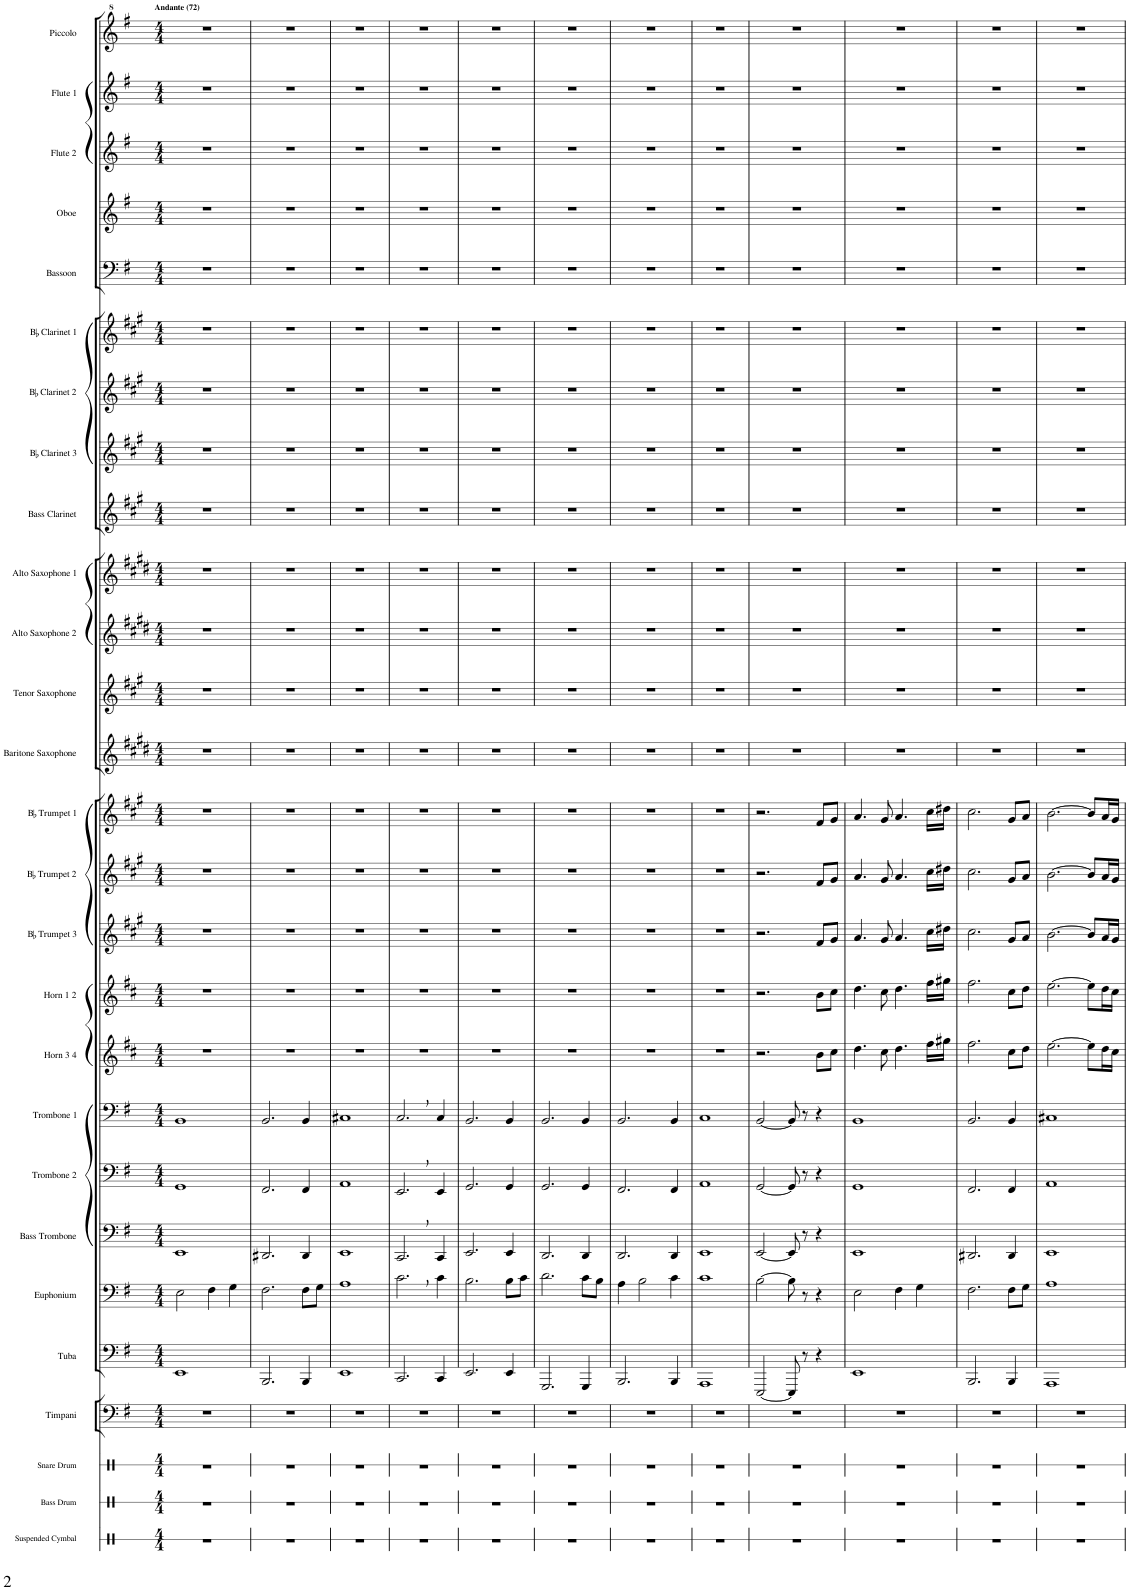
**kern	**kern	**kern	**kern	**kern	**kern	**kern	**kern	**kern	**kern	**kern	**kern	**kern	**kern	**kern	**kern	**kern	**kern	**kern	**kern	**kern	**kern	**kern	**kern	**kern	**kern	**kern
*part27	*part26	*part25	*part24	*part23	*part22	*part21	*part20	*part19	*part18	*part17	*part16	*part15	*part14	*part13	*part12	*part11	*part10	*part9	*part8	*part7	*part6	*part5	*part4	*part3	*part2	*part1
*staff27	*staff26	*staff25	*staff24	*staff23	*staff22	*staff21	*staff20	*staff19	*staff18	*staff17	*staff16	*staff15	*staff14	*staff13	*staff12	*staff11	*staff10	*staff9	*staff8	*staff7	*staff6	*staff5	*staff4	*staff3	*staff2	*staff1
*I"Suspended Cymbal	*I"Bass Drum	*I"Snare Drum	*I"Timpani	*I"Tuba	*I"Euphonium	*I"Bass Trombone	*I"Trombone 2	*I"Trombone 1	*I"Horn 3 4	*I"Horn 1 2	*I"BaccidentalFlat Trumpet 3	*I"BaccidentalFlat Trumpet 2	*I"BaccidentalFlat Trumpet 1	*I"Baritone Saxophone	*I"Tenor Saxophone	*I"Alto Saxophone 2	*I"Alto Saxophone 1	*I"Bass Clarinet	*I"BaccidentalFlat Clarinet 3	*I"BaccidentalFlat Clarinet 2	*I"BaccidentalFlat Clarinet 1	*I"Bassoon	*I"Oboe	*I"Flute 2	*I"Flute 1	*I"Piccolo
*I'S. Cym	*I'B. Dr.	*I'Sn. Dr.	*I'Timp.	*I'Tu.	*I'Eu.	*I'B. Trb.	*I'Trb. 2	*I'Trb. 1	*I'Hn. 3 4	*I'Hn. 1 2	*I'Tpt. 3	*I'Tpt. 2	*I'Tpt. 1	*I'Bar. Sax.	*I'T. Sax.	*I'A. Sax. 2	*I'A. Sax. 1	*I'B. Cl.	*I'BaccidentalFlat Cl. 3	*I'BaccidentalFlat Cl. 2	*I'BaccidentalFlat Cl. 1	*I'Bsn.	*I'Ob.	*I'Fl. 2	*I'Fl. 1	*I'Picc.
*stria1	*stria1	*stria1	*	*	*	*	*	*	*	*	*	*	*	*	*	*	*	*	*	*	*	*	*	*	*	*
*clefX	*clefX	*clefX	*clefF4	*clefF4	*clefF4	*clefF4	*clefF4	*clefF4	*clefG2	*clefG2	*clefG2	*clefG2	*clefG2	*clefG2	*clefG2	*clefG2	*clefG2	*clefG2	*clefG2	*clefG2	*clefG2	*clefF4	*clefG2	*clefG2	*clefG2	*clefG^2
*	*	*	*	*	*	*	*	*	*Trd4c7	*Trd4c7	*Trd1c2	*Trd1c2	*Trd1c2	*Trd12c21	*Trd8c14	*Trd5c9	*Trd5c9	*Trd8c14	*Trd1c2	*Trd1c2	*Trd1c2	*	*	*	*	*Trd-7c-12
*k[]	*k[]	*k[]	*k[f#]	*k[f#]	*k[f#]	*k[f#]	*k[f#]	*k[f#]	*k[f#c#]	*k[f#c#]	*k[f#c#g#]	*k[f#c#g#]	*k[f#c#g#]	*k[f#c#g#d#]	*k[f#c#g#]	*k[f#c#g#d#]	*k[f#c#g#d#]	*k[f#c#g#]	*k[f#c#g#]	*k[f#c#g#]	*k[f#c#g#]	*k[f#]	*k[f#]	*k[f#]	*k[f#]	*k[f#]
*M4/4	*M4/4	*M4/4	*M4/4	*M4/4	*M4/4	*M4/4	*M4/4	*M4/4	*M4/4	*M4/4	*M4/4	*M4/4	*M4/4	*M4/4	*M4/4	*M4/4	*M4/4	*M4/4	*M4/4	*M4/4	*M4/4	*M4/4	*M4/4	*M4/4	*M4/4	*M4/4
=1	=1	=1	=1	=1	=1	=1	=1	=1	=1	=1	=1	=1	=1	=1	=1	=1	=1	=1	=1	=1	=1	=1	=1	=1	=1	=1
!	!	!	!	!	!	!	!	!	!	!	!	!	!	!	!	!	!	!	!	!	!	!	!	!	!	!LO:TX:a:B:t=Andante (72)
1r	1r	1r	1r	1EE	2E\	1EE	1GG	1BB	1r	1r	1r	1r	1r	1r	1r	1r	1r	1r	1r	1r	1r	1r	1r	1r	1r	1r
.	.	.	.	.	4F#\	.	.	.	.	.	.	.	.	.	.	.	.	.	.	.	.	.	.	.	.	.
.	.	.	.	.	4G\	.	.	.	.	.	.	.	.	.	.	.	.	.	.	.	.	.	.	.	.	.
=2	=2	=2	=2	=2	=2	=2	=2	=2	=2	=2	=2	=2	=2	=2	=2	=2	=2	=2	=2	=2	=2	=2	=2	=2	=2	=2
1r	1r	1r	1r	2.BBB/	2.F#\	2.DD#X/	2.FF#/	2.BB/	1r	1r	1r	1r	1r	1r	1r	1r	1r	1r	1r	1r	1r	1r	1r	1r	1r	1r
.	.	.	.	4BBB/	8F#\L	4DD#/	4FF#/	4BB/	.	.	.	.	.	.	.	.	.	.	.	.	.	.	.	.	.	.
.	.	.	.	.	8G\J	.	.	.	.	.	.	.	.	.	.	.	.	.	.	.	.	.	.	.	.	.
=3	=3	=3	=3	=3	=3	=3	=3	=3	=3	=3	=3	=3	=3	=3	=3	=3	=3	=3	=3	=3	=3	=3	=3	=3	=3	=3
1r	1r	1r	1r	1EE	1A	1EE	1AA	1C#X	1r	1r	1r	1r	1r	1r	1r	1r	1r	1r	1r	1r	1r	1r	1r	1r	1r	1r
=4	=4	=4	=4	=4	=4	=4	=4	=4	=4	=4	=4	=4	=4	=4	=4	=4	=4	=4	=4	=4	=4	=4	=4	=4	=4	=4
1r	1r	1r	1r	2.CC/	2.c,\	2.CC,/	2.EE,/	2.C,/	1r	1r	1r	1r	1r	1r	1r	1r	1r	1r	1r	1r	1r	1r	1r	1r	1r	1r
.	.	.	.	4CC/	4c\	4CC/	4EE/	4C/	.	.	.	.	.	.	.	.	.	.	.	.	.	.	.	.	.	.
=5	=5	=5	=5	=5	=5	=5	=5	=5	=5	=5	=5	=5	=5	=5	=5	=5	=5	=5	=5	=5	=5	=5	=5	=5	=5	=5
1r	1r	1r	1r	2.EE/	2.B\	2.EE/	2.GG/	2.BB/	1r	1r	1r	1r	1r	1r	1r	1r	1r	1r	1r	1r	1r	1r	1r	1r	1r	1r
.	.	.	.	4EE/	8B\L	4EE/	4GG/	4BB/	.	.	.	.	.	.	.	.	.	.	.	.	.	.	.	.	.	.
.	.	.	.	.	8c\J	.	.	.	.	.	.	.	.	.	.	.	.	.	.	.	.	.	.	.	.	.
=6	=6	=6	=6	=6	=6	=6	=6	=6	=6	=6	=6	=6	=6	=6	=6	=6	=6	=6	=6	=6	=6	=6	=6	=6	=6	=6
1r	1r	1r	1r	2.GGG/	2.d\	2.DD/	2.GG/	2.BB/	1r	1r	1r	1r	1r	1r	1r	1r	1r	1r	1r	1r	1r	1r	1r	1r	1r	1r
.	.	.	.	4GGG/	8c\L	4DD/	4GG/	4BB/	.	.	.	.	.	.	.	.	.	.	.	.	.	.	.	.	.	.
.	.	.	.	.	8B\J	.	.	.	.	.	.	.	.	.	.	.	.	.	.	.	.	.	.	.	.	.
=7	=7	=7	=7	=7	=7	=7	=7	=7	=7	=7	=7	=7	=7	=7	=7	=7	=7	=7	=7	=7	=7	=7	=7	=7	=7	=7
1r	1r	1r	1r	2.BBB/	4A\	2.DD/	2.FF#/	2.BB/	1r	1r	1r	1r	1r	1r	1r	1r	1r	1r	1r	1r	1r	1r	1r	1r	1r	1r
.	.	.	.	.	2B\	.	.	.	.	.	.	.	.	.	.	.	.	.	.	.	.	.	.	.	.	.
.	.	.	.	4BBB/	4c\	4DD/	4FF#/	4BB/	.	.	.	.	.	.	.	.	.	.	.	.	.	.	.	.	.	.
=8	=8	=8	=8	=8	=8	=8	=8	=8	=8	=8	=8	=8	=8	=8	=8	=8	=8	=8	=8	=8	=8	=8	=8	=8	=8	=8
1r	1r	1r	1r	1AAA	1c	1EE	1AA	1C	1r	1r	1r	1r	1r	1r	1r	1r	1r	1r	1r	1r	1r	1r	1r	1r	1r	1r
=9	=9	=9	=9	=9	=9	=9	=9	=9	=9	=9	=9	=9	=9	=9	=9	=9	=9	=9	=9	=9	=9	=9	=9	=9	=9	=9
1r	1r	1r	1r	[2EEE/	[2B\	[2EE/	[2GG/	[2BB/	2.r	2.r	2.r	2.r	2.r	1r	1r	1r	1r	1r	1r	1r	1r	1r	1r	1r	1r	1r
.	.	.	.	8EEE/]	8B\]	8EE/]	8GG/]	8BB/]	.	.	.	.	.	.	.	.	.	.	.	.	.	.	.	.	.	.
.	.	.	.	8r	8r	8r	8r	8r	.	.	.	.	.	.	.	.	.	.	.	.	.	.	.	.	.	.
.	.	.	.	4r	4r	4r	4r	4r	8b\L	8b\L	8f#/L	8f#/L	8f#/L	.	.	.	.	.	.	.	.	.	.	.	.	.
.	.	.	.	.	.	.	.	.	8cc#\J	8cc#\J	8g#/J	8g#/J	8g#/J	.	.	.	.	.	.	.	.	.	.	.	.	.
=10	=10	=10	=10	=10	=10	=10	=10	=10	=10	=10	=10	=10	=10	=10	=10	=10	=10	=10	=10	=10	=10	=10	=10	=10	=10	=10
1r	1r	1r	1r	1EE	2E\	1EE	1GG	1BB	4.dd\	4.dd\	4.a/	4.a/	4.a/	1r	1r	1r	1r	1r	1r	1r	1r	1r	1r	1r	1r	1r
.	.	.	.	.	.	.	.	.	8cc#\	8cc#\	8g#/	8g#/	8g#/	.	.	.	.	.	.	.	.	.	.	.	.	.
.	.	.	.	.	4F#\	.	.	.	4.dd\	4.dd\	4.a/	4.a/	4.a/	.	.	.	.	.	.	.	.	.	.	.	.	.
.	.	.	.	.	4G\	.	.	.	.	.	.	.	.	.	.	.	.	.	.	.	.	.	.	.	.	.
.	.	.	.	.	.	.	.	.	16ff#\LL	16ff#\LL	16cc#\LL	16cc#\LL	16cc#\LL	.	.	.	.	.	.	.	.	.	.	.	.	.
.	.	.	.	.	.	.	.	.	16gg#X\JJ	16gg#X\JJ	16dd#X\JJ	16dd#X\JJ	16dd#X\JJ	.	.	.	.	.	.	.	.	.	.	.	.	.
=11	=11	=11	=11	=11	=11	=11	=11	=11	=11	=11	=11	=11	=11	=11	=11	=11	=11	=11	=11	=11	=11	=11	=11	=11	=11	=11
1r	1r	1r	1r	2.BBB/	2.F#\	2.DD#X/	2.FF#/	2.BB/	2.ff#\	2.ff#\	2.cc#\	2.cc#\	2.cc#\	1r	1r	1r	1r	1r	1r	1r	1r	1r	1r	1r	1r	1r
.	.	.	.	4BBB/	8F#\L	4DD#/	4FF#/	4BB/	8cc#\L	8cc#\L	8g#/L	8g#/L	8g#/L	.	.	.	.	.	.	.	.	.	.	.	.	.
.	.	.	.	.	8G\J	.	.	.	8dd\J	8dd\J	8a/J	8a/J	8a/J	.	.	.	.	.	.	.	.	.	.	.	.	.
=12	=12	=12	=12	=12	=12	=12	=12	=12	=12	=12	=12	=12	=12	=12	=12	=12	=12	=12	=12	=12	=12	=12	=12	=12	=12	=12
1r	1r	1r	1r	1AAA	1A	1EE	1AA	1C#X	[2.ee\	[2.ee\	[2.b\	[2.b\	[2.b\	1r	1r	1r	1r	1r	1r	1r	1r	1r	1r	1r	1r	1r
.	.	.	.	.	.	.	.	.	8ee\L]	8ee\L]	8b/L]	8b/L]	8b/L]	.	.	.	.	.	.	.	.	.	.	.	.	.
.	.	.	.	.	.	.	.	.	16dd\L	16dd\L	16a/L	16a/L	16a/L	.	.	.	.	.	.	.	.	.	.	.	.	.
.	.	.	.	.	.	.	.	.	16cc#\JJ	16cc#\JJ	16g#/JJ	16g#/JJ	16g#/JJ	.	.	.	.	.	.	.	.	.	.	.	.	.
=	=	=	=	=	=	=	=	=	=	=	=	=	=	=	=	=	=	=	=	=	=	=	=	=	=	=
*-	*-	*-	*-	*-	*-	*-	*-	*-	*-	*-	*-	*-	*-	*-	*-	*-	*-	*-	*-	*-	*-	*-	*-	*-	*-	*-
